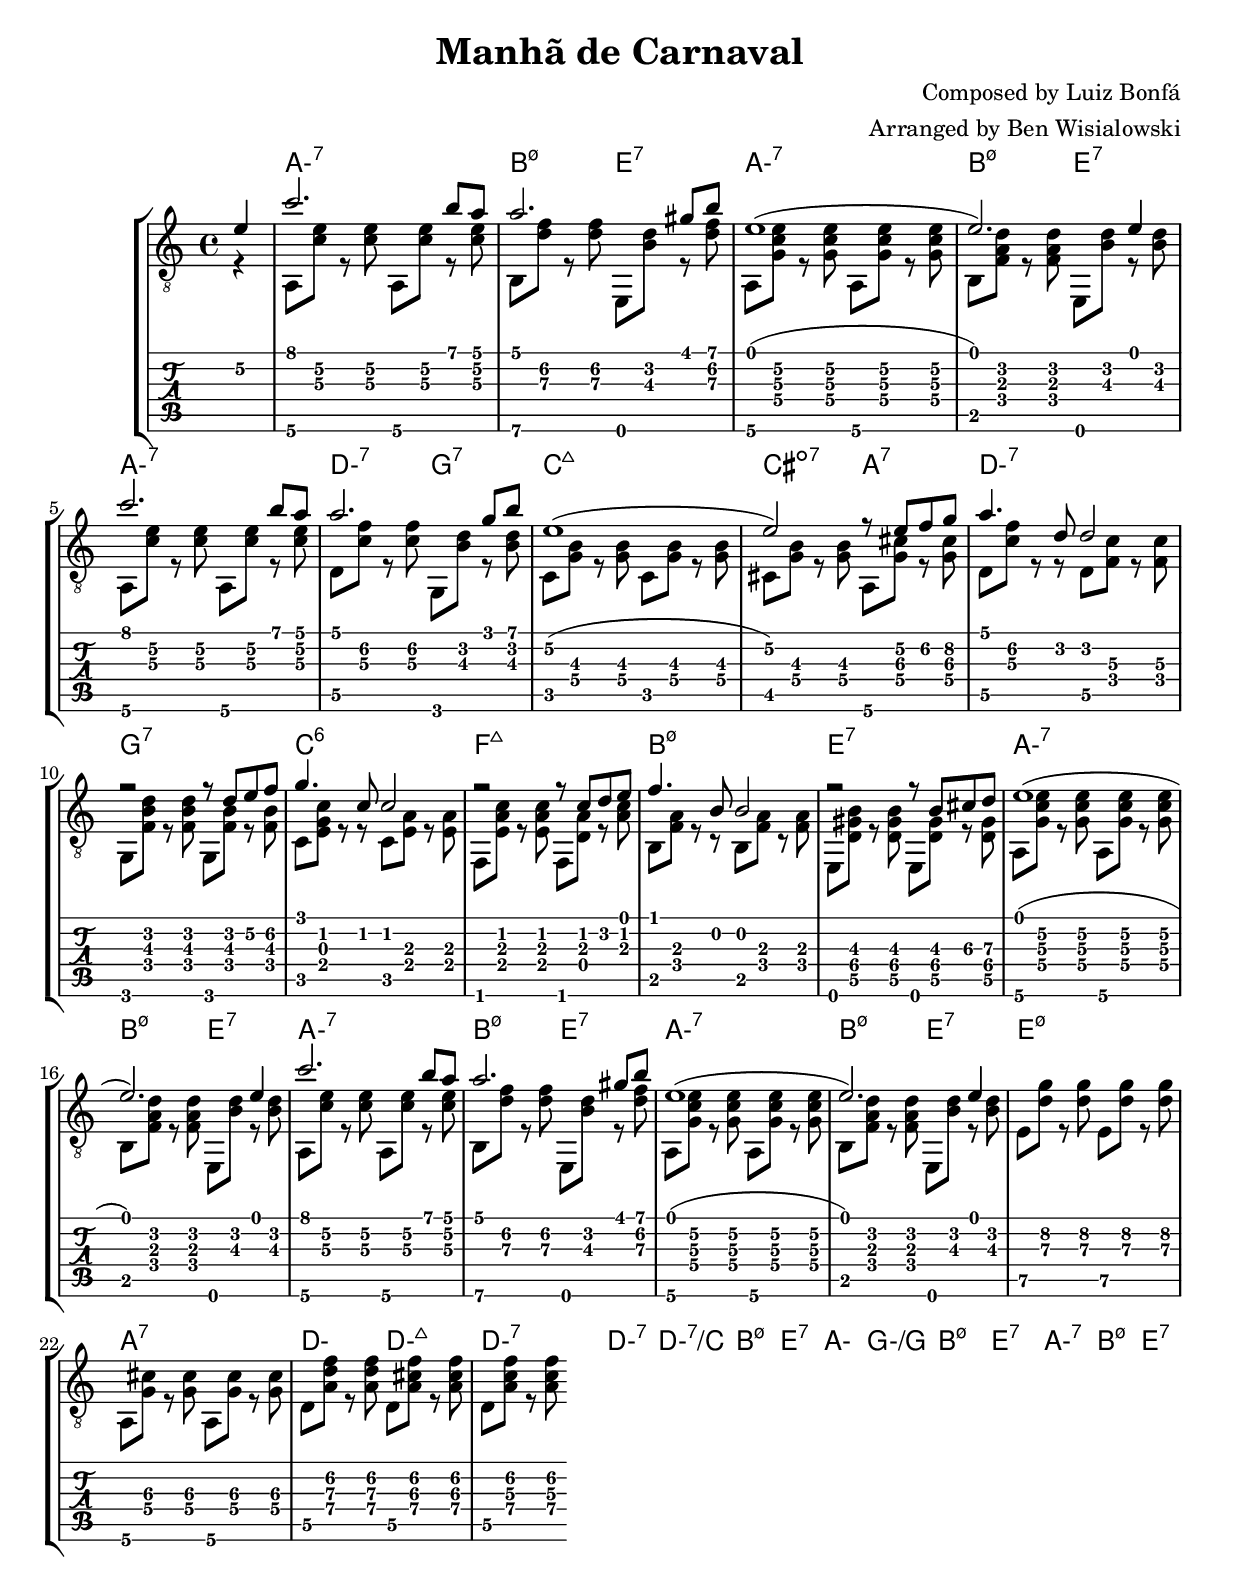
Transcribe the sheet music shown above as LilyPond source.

\version "2.20.0"

\header {
  title = "Manhã de Carnaval"
  composer = "Composed by Luiz Bonfá"
  arranger = "Arranged by Ben Wisialowski"
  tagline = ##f
}

aMelody  = { c''2. b'8 a' } % one measure
beMelody = { a'2. gis'8 b' } % one
dgMelody = { a'2. g'8 b' } % one
abeMelody = { e'1( e'2.) e'4 } % two
caMelody = { e'1\2( e'2\2) r8 e'\2 f'\2 g'\2 } % two
dMelody  = { a'4. d'8 d'2 } % one
gMelody  = { r2 r8 d' e'\2 f'\2 } % one
cMelody  = { g'4. c'8 c'2 } % one
fMelody  = { r2 r8 c' d' e' } % one
bMelody  = { f'4. b8 b2 } % one
eMelody  = { r2 r8 b\3 cis'\3 d'\3 }

melody = {
  \time 4/4
  \voiceOne
  \partial 4 e'4\2
  \aMelody
  \beMelody

  \abeMelody

  \aMelody
  \dgMelody
  \caMelody
  \dMelody
  \gMelody
  \cMelody
  \fMelody
  \bMelody
  \eMelody

  \abeMelody

  \aMelody
  \beMelody

  \abeMelody
}

aHarmonyA = { a,8\6 <c'\3 e'\2> r <c'\3 e'\2> }
bHarmonyA = { b,8\6 <d'\3 f'\2> r <d'\3 f'\2> }
eHarmonyA = { e,8 <b\3 d'\2> r <d'\3 f'\2> }

aHarmonyB = { a,8\6 <g c'\3 e'\2> r <g c'\3 e'\2> }
bHarmonyB = { b,8 <f a d'> r <f a d'> }
eHarmonyB = { e,8 <b d'> r <b d'> }

dHarmony = { d8\5 <c'\3 f'\2> r <c'\3 f'\2> }
gHarmony = { g,8 <b\3 d'\2> r <b\3 d'\2> }
cHarmony = { c8 <g\4 b\3> r <g\4 b\3> }
cisHarmony = { cis8 <g\4 b\3> r <g\4 b\3> }
amajHarmony = { a,8\6 <g\4 cis'\3> r <g\4 cis'\3> }
dHarmonyB = { d8\5 <c'\3 f'\2> r r d8\5 <f\4 c'\3> r <f\4 c'\3> }
gHarmonyB = { g,8 <f b\3 d'\2> r <f b\3 d'\2> g,8 <f b\3> r <f b\3> }
cHarmonyB = { c8 <e g c'> r r c <e a> r <e a> }
fHarmony = { f,8 <e a c'> r <e a c'> f, <d a> r <a c'> }
bHarmonyC = { b,8 <f a> r r b,8 <f a> r <f a> }
eHarmonyC = { e,8 <d\5 gis\4 b\3> r <d\5 gis\4 b\3> e, <d\5 gis\4> r <d\5 gis\4> }
eHarmonyD = { e8\5 <d'\3 g'\2> r <d'\3 g'\2> }
dWalkHarmony = { d8\5 <a\4 d'\3 f'\2> r <a\4 d'\3 f'\2>
                 d\5 <a\4 cis'\3 f'\2> r <a\4 cis'\3 f'\2>
                 d\5 <a\4 c'\3 f'\2> r <a\4 c'\3 f'\2>
               }


harmony = {
  \time 4/4
  \voiceTwo
  \partial 4 r4
  \aHarmonyA \aHarmonyA
  \bHarmonyA \eHarmonyA

  \aHarmonyB \aHarmonyB
  \bHarmonyB \eHarmonyB

  \aHarmonyA \aHarmonyA
  \dHarmony \gHarmony
  \cHarmony \cHarmony
  \cisHarmony \amajHarmony
  \dHarmonyB
  \gHarmonyB
  \cHarmonyB
  \fHarmony
  \bHarmonyC
  \eHarmonyC

  \aHarmonyB \aHarmonyB
  \bHarmonyB \eHarmonyB

  \aHarmonyA \aHarmonyA
  \bHarmonyA \eHarmonyA

  \aHarmonyB \aHarmonyB
  \bHarmonyB \eHarmonyB

  \eHarmonyD \eHarmonyD
  \amajHarmony \amajHarmony
  \dWalkHarmony
}

beChords = \chordmode { b2:m7.5- e:7 } % TODO e:m7 -> e minor 7 flat 9
beChordsLong = \chordmode { b1:m7.5- e:7 } % TODO e:m7 -> e minor 7 flat 9
chordsA = \chordmode { a1:m7 \beChords }
chordsB = \chordmode { a1:m7
                       d2:m7 g2:7
                       c1:maj7
                       cis2:dim7 a2:7
                       d1:m7
                       g:7
                       c:6
                       f:maj7
                       \beChordsLong } % TODO e:m7 -> e minor 7 flat 9
chordsC = \chordmode { e1:m7.5-
                       a:7 }
%% just coincidence that this ended up being D, it is for the chord of d minor
chordsDWalk = \chordmode { d2:m d2:m7+
                           d1:m7 }
chordsDRootWalk = \chordmode { d2:m7 d:m7/c }
chordsARootWalk = \chordmode { a2:m g:m/g }

harmonyChords = {
  \set minorChordModifier = \markup { "-" }
  \partial 4 s4
  \chordsA
  \chordsA
  \chordsB
  \chordsA
  \chordsA
  \chordsA
  \chordsC
  \chordsDWalk
  \chordsDRootWalk
  \beChords
  \chordsARootWalk
  \beChordsLong
  \chordsA
}


\score {
  \layout { \omit Voice.StringNumber }
  <<
    \new StaffGroup = "tab with traditional" <<
      \new ChordNames {
        \harmonyChords
      }
      \new Staff = "guitar traditional" <<
        \clef "treble_8"
        \context Voice = "melody" \melody
        \context Voice = "harmony" \harmony
      >>
      \new TabStaff = "guitar tab" <<
        \context TabVoice = "melody" \melody
        \context TabVoice = "harmony" \harmony
      >>
    >>
  >>
}